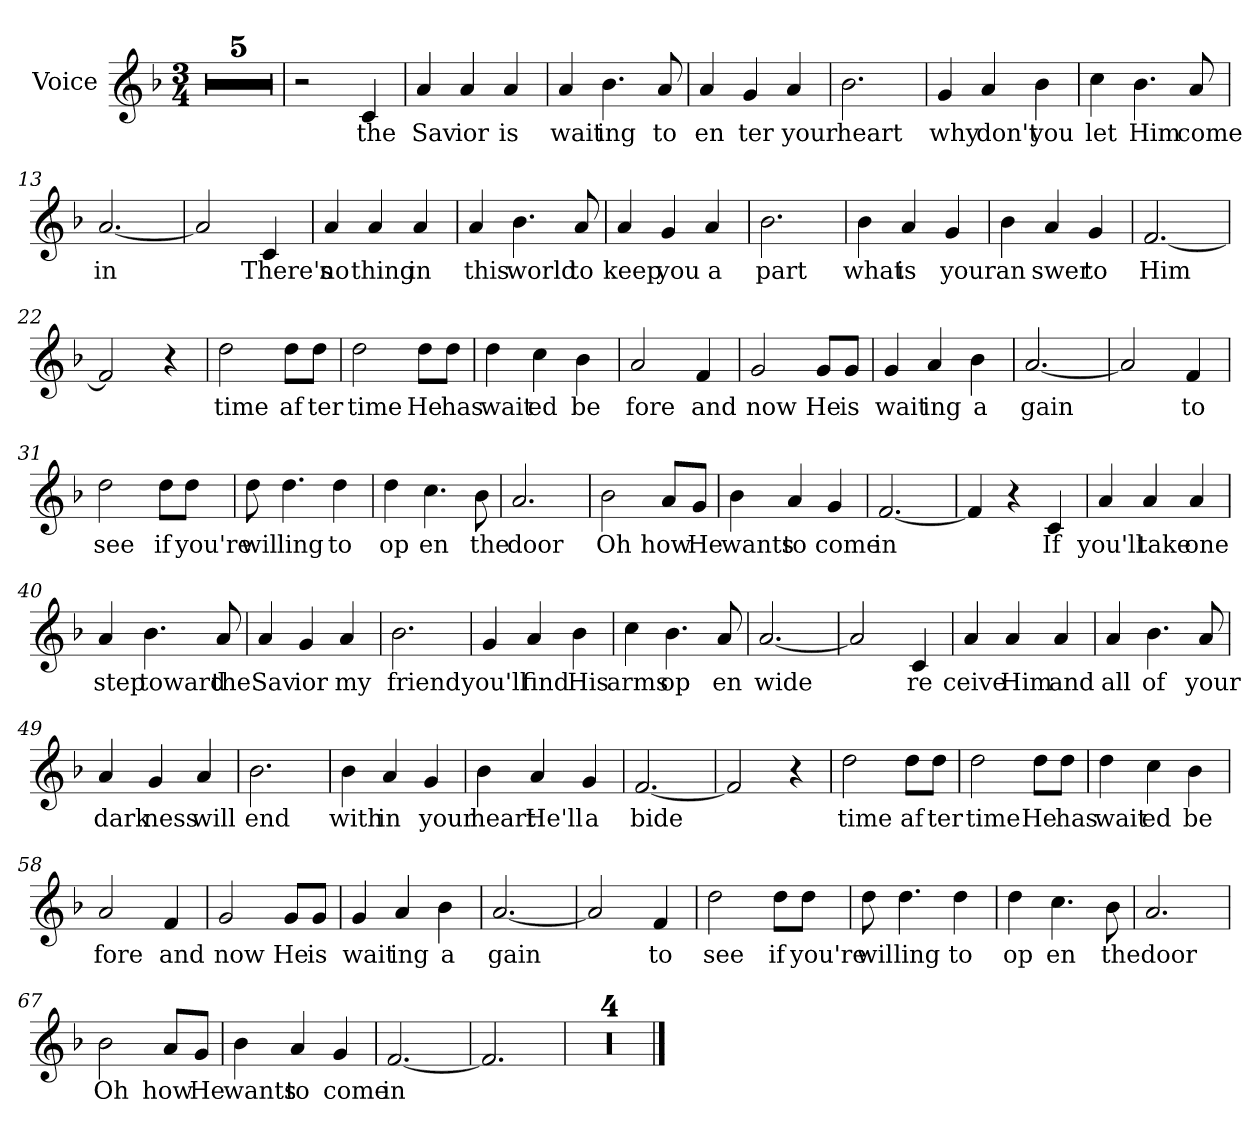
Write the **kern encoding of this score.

**kern	**text
*part1	*part1
*staff1	*staff1
*I"Voice	*
*I'V	*
*clefG2	*
*k[b-]	*
*F:	*
*M3/4	*
=1	=1
2.r	.
=2	=2
2.r	.
=3	=3
2.r	.
=4	=4
2.r	.
=5	=5
2.r	.
=6	=6
2r	.
!	!LO:LY:b
4c/	the
=7	=7
!	!LO:LY:b
4a/	Sav
!	!LO:LY:b
4a/	ior
!	!LO:LY:b
4a/	is
=8	=8
!	!LO:LY:b
4a/	wait
!	!LO:LY:b
4.b-\	ing
!	!LO:LY:b
8a/	to
=9	=9
!	!LO:LY:b
4a/	en
!	!LO:LY:b
4g/	ter
!	!LO:LY:b
4a/	your
=10	=10
!	!LO:LY:b
2.b-\	heart
=11	=11
!	!LO:LY:b
4g/	why
!	!LO:LY:b
4a/	don't
!	!LO:LY:b
4b-\	you
!!LO:LB:g=z
=12	=12
!	!LO:LY:b
4cc\	let
!	!LO:LY:b
4.b-\	Him
!	!LO:LY:b
8a/	come
=13	=13
!	!LO:LY:b
[2.a/	in
=14	=14
2a/]	.
!	!LO:LY:b
4c/	There's
=15	=15
!	!LO:LY:b
4a/	no
!	!LO:LY:b
4a/	thing
!	!LO:LY:b
4a/	in
=16	=16
!	!LO:LY:b
4a/	this
!	!LO:LY:b
4.b-\	world
!	!LO:LY:b
8a/	to
=17	=17
!	!LO:LY:b
4a/	keep
!	!LO:LY:b
4g/	you
!	!LO:LY:b
4a/	a
=18	=18
!	!LO:LY:b
2.b-\	part
=19	=19
!	!LO:LY:b
4b-\	what
!	!LO:LY:b
4a/	is
!	!LO:LY:b
4g/	your
!!LO:LB:g=z
=20	=20
!	!LO:LY:b
4b-\	an
!	!LO:LY:b
4a/	swer
!	!LO:LY:b
4g/	to
=21	=21
!	!LO:LY:b
[2.f/	Him
=22	=22
2f/]	.
4r	.
=23	=23
!	!LO:LY:b
2dd\	time
!	!LO:LY:b
8dd\L	af
!	!LO:LY:b
8dd\J	ter
=24	=24
!	!LO:LY:b
2dd\	time
!	!LO:LY:b
8dd\L	He
!	!LO:LY:b
8dd\J	has
=25	=25
!	!LO:LY:b
4dd\	wait
!	!LO:LY:b
4cc\	ed
!	!LO:LY:b
4b-\	be
=26	=26
!	!LO:LY:b
2a/	fore
!	!LO:LY:b
4f/	and
=27	=27
!	!LO:LY:b
2g/	now
!	!LO:LY:b
8g/L	He
!	!LO:LY:b
8g/J	is
!!LO:LB:g=z
=28	=28
!	!LO:LY:b
4g/	wait
!	!LO:LY:b
4a/	ing
!	!LO:LY:b
4b-\	a
=29	=29
!	!LO:LY:b
[2.a/	gain
=30	=30
2a/]	.
!	!LO:LY:b
4f/	to
=31	=31
!	!LO:LY:b
2dd\	see
!	!LO:LY:b
8dd\L	if
!	!LO:LY:b
8dd\J	you're
=32	=32
!	!LO:LY:b
8dd\	wil
!	!LO:LY:b
4.dd\	ling
!	!LO:LY:b
4dd\	to
=33	=33
!	!LO:LY:b
4dd\	op
!	!LO:LY:b
4.cc\	en
!	!LO:LY:b
8b-\	the
=34	=34
!	!LO:LY:b
2.a/	door
=35	=35
!	!LO:LY:b
2b-\	Oh
!	!LO:LY:b
8a/L	how
!	!LO:LY:b
8g/J	He
!!LO:LB:g=z
=36	=36
!	!LO:LY:b
4b-\	wants
!	!LO:LY:b
4a/	to
!	!LO:LY:b
4g/	come
=37	=37
!	!LO:LY:b
[2.f/	in
=38	=38
4f/]	.
4r	.
!	!LO:LY:b
4c/	If
=39	=39
!	!LO:LY:b
4a/	you'll
!	!LO:LY:b
4a/	take
!	!LO:LY:b
4a/	one
=40	=40
!	!LO:LY:b
4a/	step
!	!LO:LY:b
4.b-\	toward
!	!LO:LY:b
8a/	the
=41	=41
!	!LO:LY:b
4a/	Sav
!	!LO:LY:b
4g/	ior
!	!LO:LY:b
4a/	my
=42	=42
!	!LO:LY:b
2.b-\	friend
!!LO:LB:g=z
=43	=43
!	!LO:LY:b
4g/	you'll
!	!LO:LY:b
4a/	find
!	!LO:LY:b
4b-\	His
=44	=44
!	!LO:LY:b
4cc\	arms
!	!LO:LY:b
4.b-\	op
!	!LO:LY:b
8a/	en
=45	=45
!	!LO:LY:b
[2.a/	wide
=46	=46
2a/]	.
!	!LO:LY:b
4c/	re
=47	=47
!	!LO:LY:b
4a/	ceive
!	!LO:LY:b
4a/	Him
!	!LO:LY:b
4a/	and
=48	=48
!	!LO:LY:b
4a/	all
!	!LO:LY:b
4.b-\	of
!	!LO:LY:b
8a/	your
=49	=49
!	!LO:LY:b
4a/	dark
!	!LO:LY:b
4g/	ness
!	!LO:LY:b
4a/	will
!!LO:LB:g=z
=50	=50
!	!LO:LY:b
2.b-\	end
=51	=51
!	!LO:LY:b
4b-\	with
!	!LO:LY:b
4a/	in
!	!LO:LY:b
4g/	your
=52	=52
!	!LO:LY:b
4b-\	heart
!	!LO:LY:b
4a/	He'll
!	!LO:LY:b
4g/	a
=53	=53
!	!LO:LY:b
[2.f/	bide
=54	=54
2f/]	.
4r	.
=55	=55
!	!LO:LY:b
2dd\	time
!	!LO:LY:b
8dd\L	af
!	!LO:LY:b
8dd\J	ter
=56	=56
!	!LO:LY:b
2dd\	time
!	!LO:LY:b
8dd\L	He
!	!LO:LY:b
8dd\J	has
=57	=57
!	!LO:LY:b
4dd\	wait
!	!LO:LY:b
4cc\	ed
!	!LO:LY:b
4b-\	be
!!LO:LB:g=z
=58	=58
!	!LO:LY:b
2a/	fore
!	!LO:LY:b
4f/	and
=59	=59
!	!LO:LY:b
2g/	now
!	!LO:LY:b
8g/L	He
!	!LO:LY:b
8g/J	is
=60	=60
!	!LO:LY:b
4g/	wait
!	!LO:LY:b
4a/	ing
!	!LO:LY:b
4b-\	a
=61	=61
!	!LO:LY:b
[2.a/	gain
=62	=62
2a/]	.
!	!LO:LY:b
4f/	to
=63	=63
!	!LO:LY:b
2dd\	see
!	!LO:LY:b
8dd\L	if
!	!LO:LY:b
8dd\J	you're
=64	=64
!	!LO:LY:b
8dd\	wil
!	!LO:LY:b
4.dd\	ling
!	!LO:LY:b
4dd\	to
=65	=65
!	!LO:LY:b
4dd\	op
!	!LO:LY:b
4.cc\	en
!	!LO:LY:b
8b-\	the
!!LO:PB:g=z
=66	=66
!	!LO:LY:b
2.a/	door
=67	=67
!	!LO:LY:b
2b-\	Oh
!	!LO:LY:b
8a/L	how
!	!LO:LY:b
8g/J	He
=68	=68
!	!LO:LY:b
4b-\	wants
!	!LO:LY:b
4a/	to
!	!LO:LY:b
4g/	come
=69	=69
!	!LO:LY:b
[2.f/	in
=70	=70
2.f/]	.
=71	=71
2.r	.
=72	=72
2.r	.
=73	=73
2.r	.
=74	=74
2.r	.
==	==
*-	*-
